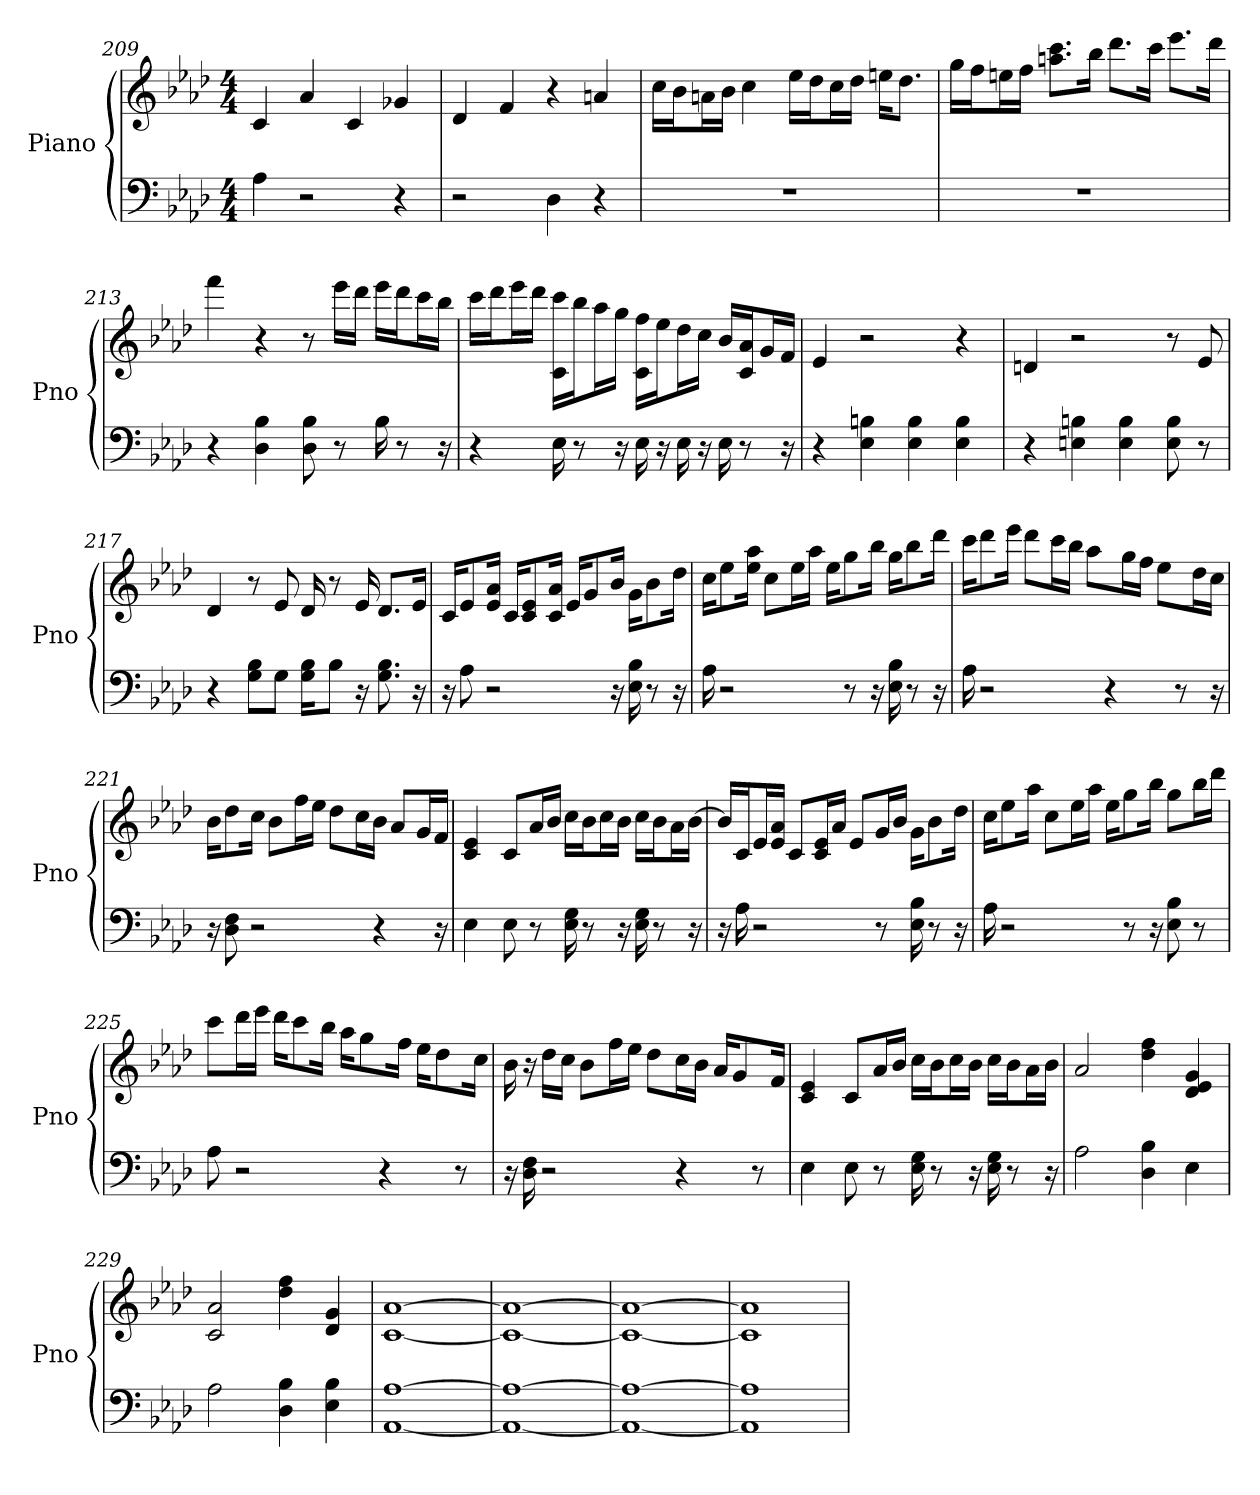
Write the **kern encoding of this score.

**kern	**kern
*part1	*part1
*staff2	*staff1
*I"Piano	*
*I'Pno	*
*clefF4	*clefG2
*k[b-e-a-d-]	*k[b-e-a-d-]
*A-:	*A-:
*M4/4	*M4/4
=209	=209
4A-	4c
2r	4a-
.	4c
4r	4g-
=210	=210
2r	4d-
.	4f
4D-	4r
4r	4a
=211	=211
1r	16cc\LL
.	16b-\J
.	16a\L
.	16b-\JJ
.	4cc
.	16ee-\LL
.	16dd-\J
.	16cc\L
.	16dd-\JJ
.	16ee\KL
.	8.dd-\J
=212	=212
1r	16gg\LL
.	16ff\J
.	16ee\L
.	16ff\JJ
.	8.aa\ 8.ccc\L
.	16bb-\Jk
.	8.ddd-\L
.	16ccc\Jk
.	8.eee-\L
.	16ddd-\Jk
=213	=213
4r	4fff
4B- 4D-	4r
8D- 8B-	8r
8r	16eee-\LL
.	16ddd-\JJ
16B-	16eee-\LL
8r	16ddd-\J
.	16ccc\L
16r	16bb-\JJ
=214	=214
4r	16ccc\LL
.	16ddd-\J
.	16eee-\L
.	16ddd-\JJ
16E-	16ccc\ 16c\LL
8r	16bb-\J
.	16aa-\L
16r	16gg\JJ
16E-	16ff\ 16c\LL
16r	16ee-\J
16E-	16dd-\L
16r	16cc\JJ
16E-	16b-/LL
8r	16c/ 16a-/J
.	16g/L
16r	16f/JJ
=215	=215
4r	4e-
4B 4E-	2r
4E- 4B	.
4B 4E-	4r
=216	=216
4r	4d
4B 4E	2r
4B 4E	.
8B 8E	8r
8r	8e-
=217	=217
4r	4d-
8G\ 8B-\L	8r
8G\J	8e-
16B-\ 16G\KL	16d-
8B-\J	8r
16r	16e-
8.G 8.B-	8.d-/L
16r	16e-/Jk
=218	=218
16r	16c/KL
8A-	8e-/
2r	16a-/ 16e-/Jk
.	16c/KL
.	8c/ 8e-/
.	16c/ 16a-/Jk
.	16e-/KL
.	8g/
16r	16b-/Jk
16E- 16B-	16g\KL
8r	8b-\
16r	16dd-\Jk
=219	=219
16A-	16cc\KL
2r	8ee-\
.	16aa-\ 16ee-\Jk
.	8cc\L
.	16ee-\L
.	16aa-\JJ
.	16ee-\KL
8r	8gg\
16r	16bb-\Jk
16E- 16B-	16gg\KL
8r	8bb-\
16r	16ddd-\Jk
=220	=220
16A-	16ccc\KL
2r	8ddd-\
.	16eee-\Jk
.	8ddd-\L
.	16ccc\L
.	16bb-\JJ
.	8aa-\L
4r	.
.	16gg\L
.	16ff\JJ
.	8ee-\L
8r	.
.	16dd-\L
16r	16cc\JJ
=221	=221
16r	16b-\KL
8D- 8F	8dd-\
2r	16cc\Jk
.	8b-\L
.	16ff\L
.	16ee-\JJ
.	8dd-\L
.	16cc\L
4r	16b-\JJ
.	8a-/L
.	16g/L
16r	16f/JJ
=222	=222
4E-	4e- 4c
8E-	8c/L
8r	16a-/L
.	16b-/JJ
16E- 16G	16cc\LL
8r	16b-\J
.	16cc\L
16r	16b-\JJ
16E- 16G	16cc\LL
8r	16b-\J
.	16a-\L
16r	[16b-\JJ
=223	=223
16r	16b-/LL]
16A-	16c/J
2r	16e-/L
.	16a-/ 16e-/JJ
.	8c/L
.	16c/ 16e-/L
.	16a-/JJ
.	8e-/L
8r	16g/L
.	16b-/JJ
16E- 16B-	16g\KL
8r	8b-\
16r	16dd-\Jk
=224	=224
16A-	16cc\KL
2r	8ee-\
.	16aa-\Jk
.	8cc\L
.	16ee-\L
.	16aa-\JJ
.	16ee-\KL
8r	8gg\
16r	16bb-\Jk
8B- 8E-	8gg\L
8r	16bb-\L
.	16ddd-\JJ
=225	=225
8A-	8ccc\L
2r	16ddd-\L
.	16eee-\JJ
.	16ddd-\KL
.	8ccc\
.	16bb-\Jk
.	16aa-\KL
.	8gg\
4r	.
.	16ff\Jk
.	16ee-\KL
.	8dd-\
8r	.
.	16cc\Jk
=226	=226
16r	16b-
16D- 16F	16r
2r	16dd-\LL
.	16cc\JJ
.	8b-\L
.	16ff\L
.	16ee-\JJ
.	8dd-\L
4r	16cc\L
.	16b-\JJ
.	16a-/KL
.	8g/
8r	.
.	16f/Jk
=227	=227
4E-	4e- 4c
8E-	8c/L
8r	16a-/L
.	16b-/JJ
16G 16E-	16cc\LL
8r	16b-\J
.	16cc\L
16r	16b-\JJ
16G 16E-	16cc\LL
8r	16b-\J
.	16a-\L
16r	16b-\JJ
=228	=228
2A-	2a-
4B- 4D-	4ff 4dd-
4E-	4g 4d- 4e-
=229	=229
2A-	2a- 2c
4D- 4B-	4ff 4dd-
4E- 4B-	4d- 4g
=230	=230
[1A- [1AA-	[1c [1a-
=231	=231
1A-_ 1AA-_	1c_ 1a-_
=232	=232
1A-_ 1AA-_	1c_ 1a-_
=233	=233
1A-] 1AA-]	1c] 1a-]
=	=
*-	*-
